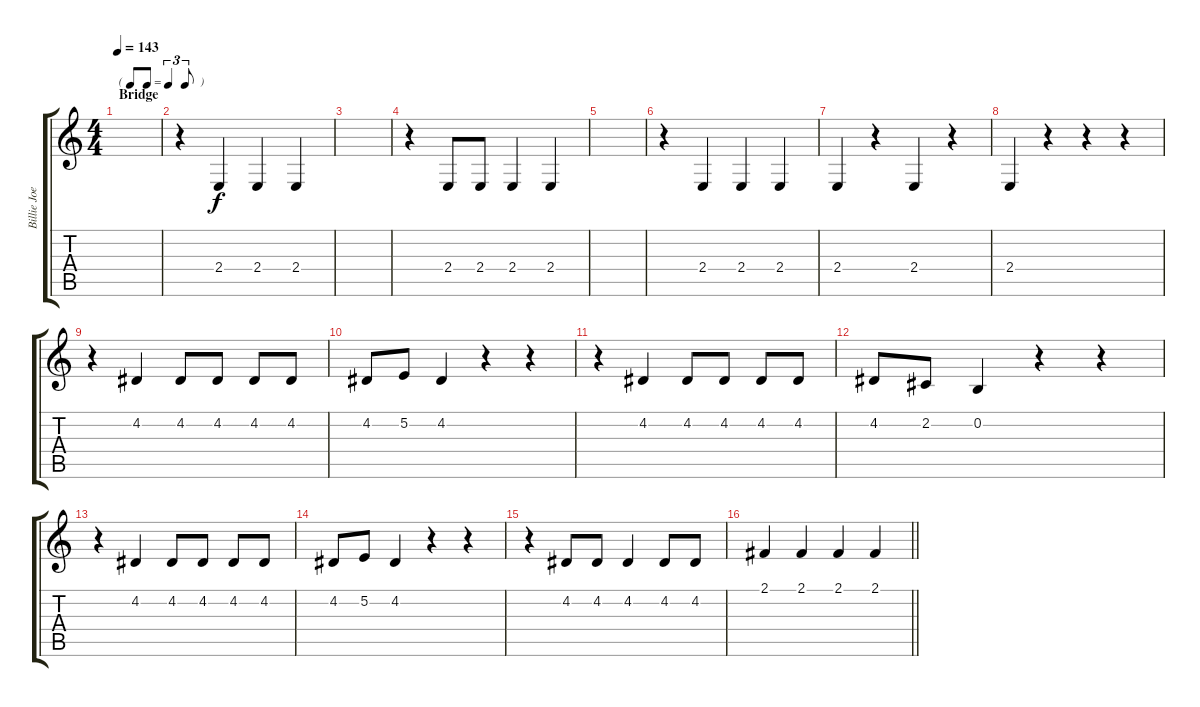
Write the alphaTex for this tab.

\track ("Billie Joe Armstrong - Vocals" "Billie Joe") {instrument altosax}
\staff {score tabs}
\tuning (E4 B3 G3 D3 A2 E2) {hide}
\ts (4 4)
\tf triplet8th
\section ("" "Bridge")
\tempo 143
\clef g2
\ks c
|
r.4 2.4.4 2.4.4 2.4.4 |
|
r.4 2.4.8 2.4.8 2.4.4 2.4.4 |
|
r.4 2.4.4 2.4.4 2.4.4 |
2.4.4 r.4 2.4.4 r.4 |
2.4.4 r.4 r.4 r.4 |
r.4 4.2.4 4.2.8 4.2.8 4.2.8 4.2.8 |
4.2.8 5.2.8 4.2.4 r.4 r.4 |
r.4 4.2.4 4.2.8 4.2.8 4.2.8 4.2.8 |
4.2.8 2.2.8 0.2.4 r.4 r.4 |
r.4 4.2.4 4.2.8 4.2.8 4.2.8 4.2.8 |
4.2.8 5.2.8 4.2.4 r.4 r.4 |
r.4 4.2.8 4.2.8 4.2.4 4.2.8 4.2.8 |
\barLineRight lightlight
2.1.4 2.1.4 2.1.4 2.1.4
